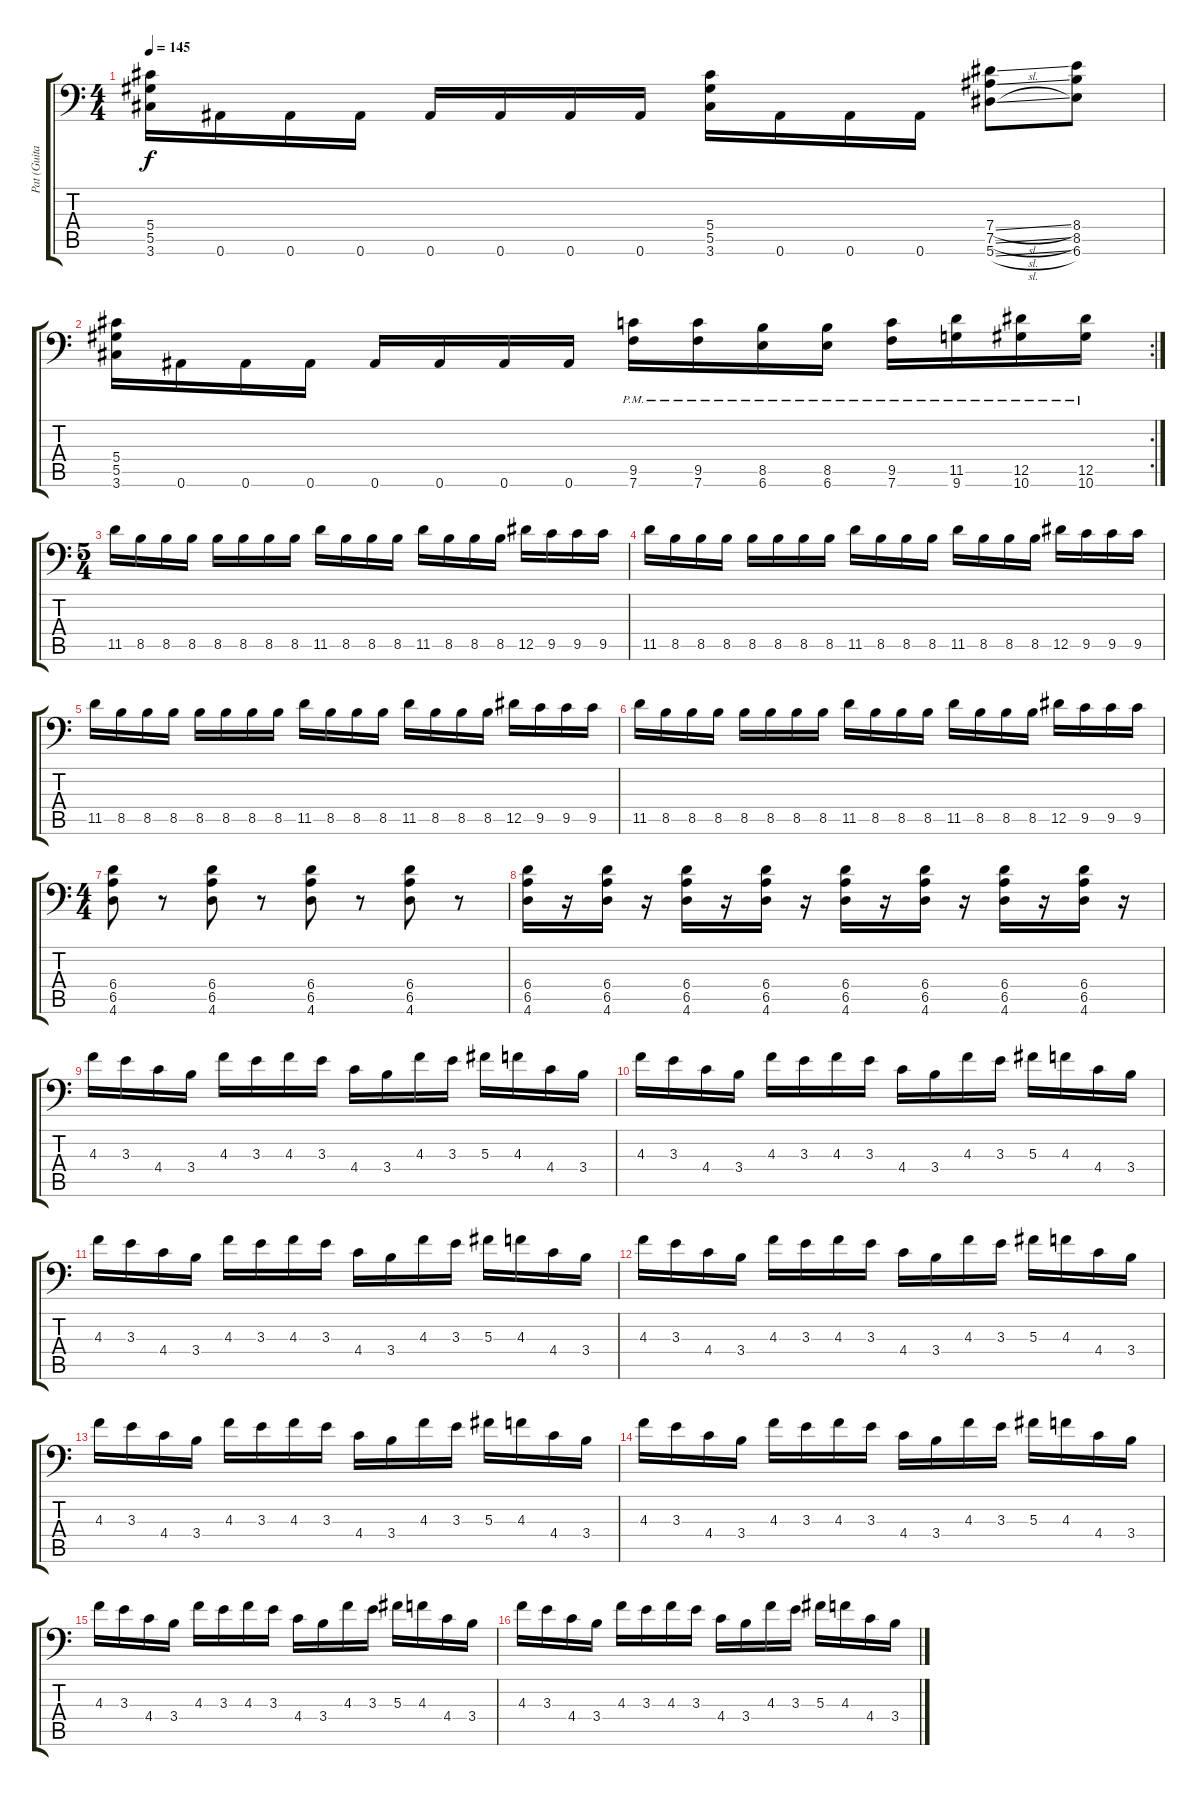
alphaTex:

\track ("Pat (Guitar)" "Pat (Guita") {instrument distortionguitar}
\staff {score tabs}
\tuning (Bb3 F3 Db3 Ab2 Eb2 Bb1) {hide}
\ts (4 4)
\tempo 145
\clef f4
\ks c
(5.4 5.5 3.6).16{dy f} 0.6.16 0.6.16 0.6.16 0.6.16 0.6.16 0.6.16 0.6.16 (5.4 5.5 3.6).16 0.6.16 0.6.16 0.6.16 (7.4{sl} 7.5{sl} 5.6{sl}).8 (8.4 8.5 6.6).8 |
\rc 2
(5.4 5.5 3.6).16 0.6.16 0.6.16 0.6.16 0.6.16 0.6.16 0.6.16 0.6.16 (9.5{pm} 7.6{pm}).16 (9.5{pm} 7.6{pm}).16 (8.5{pm} 6.6{pm}).16 (8.5{pm} 6.6{pm}).16 (9.5{pm} 7.6{pm}).16 (11.5{pm} 9.6{pm}).16 (12.5{pm} 10.6{pm}).16 (12.5{pm} 10.6{pm}).16 |
\ts (5 4)
11.5.16 8.5.16 8.5.16 8.5.16 8.5.16 8.5.16 8.5.16 8.5.16 11.5.16 8.5.16 8.5.16 8.5.16 11.5.16 8.5.16 8.5.16 8.5.16 12.5.16 9.5.16 9.5.16 9.5.16 |
11.5.16 8.5.16 8.5.16 8.5.16 8.5.16 8.5.16 8.5.16 8.5.16 11.5.16 8.5.16 8.5.16 8.5.16 11.5.16 8.5.16 8.5.16 8.5.16 12.5.16 9.5.16 9.5.16 9.5.16 |
11.5.16 8.5.16 8.5.16 8.5.16 8.5.16 8.5.16 8.5.16 8.5.16 11.5.16 8.5.16 8.5.16 8.5.16 11.5.16 8.5.16 8.5.16 8.5.16 12.5.16 9.5.16 9.5.16 9.5.16 |
11.5.16 8.5.16 8.5.16 8.5.16 8.5.16 8.5.16 8.5.16 8.5.16 11.5.16 8.5.16 8.5.16 8.5.16 11.5.16 8.5.16 8.5.16 8.5.16 12.5.16 9.5.16 9.5.16 9.5.16 |
\ts (4 4)
(6.4 6.5 4.6).8 r.8 (6.4 6.5 4.6).8 r.8 (6.4 6.5 4.6).8 r.8 (6.4 6.5 4.6).8 r.8 |
(6.4 6.5 4.6).16 r.16 (6.4 6.5 4.6).16 r.16 (6.4 6.5 4.6).16 r.16 (6.4 6.5 4.6).16 r.16 (6.4 6.5 4.6).16 r.16 (6.4 6.5 4.6).16 r.16 (6.4 6.5 4.6).16 r.16 (6.4 6.5 4.6).16 r.16 |
4.3.16 3.3.16 4.4.16 3.4.16 4.3.16 3.3.16 4.3.16 3.3.16 4.4.16 3.4.16 4.3.16 3.3.16 5.3.16 4.3.16 4.4.16 3.4.16 |
4.3.16 3.3.16 4.4.16 3.4.16 4.3.16 3.3.16 4.3.16 3.3.16 4.4.16 3.4.16 4.3.16 3.3.16 5.3.16 4.3.16 4.4.16 3.4.16 |
4.3.16 3.3.16 4.4.16 3.4.16 4.3.16 3.3.16 4.3.16 3.3.16 4.4.16 3.4.16 4.3.16 3.3.16 5.3.16 4.3.16 4.4.16 3.4.16 |
4.3.16 3.3.16 4.4.16 3.4.16 4.3.16 3.3.16 4.3.16 3.3.16 4.4.16 3.4.16 4.3.16 3.3.16 5.3.16 4.3.16 4.4.16 3.4.16 |
4.3.16 3.3.16 4.4.16 3.4.16 4.3.16 3.3.16 4.3.16 3.3.16 4.4.16 3.4.16 4.3.16 3.3.16 5.3.16 4.3.16 4.4.16 3.4.16 |
4.3.16 3.3.16 4.4.16 3.4.16 4.3.16 3.3.16 4.3.16 3.3.16 4.4.16 3.4.16 4.3.16 3.3.16 5.3.16 4.3.16 4.4.16 3.4.16 |
4.3.16 3.3.16 4.4.16 3.4.16 4.3.16 3.3.16 4.3.16 3.3.16 4.4.16 3.4.16 4.3.16 3.3.16 5.3.16 4.3.16 4.4.16 3.4.16 |
4.3.16 3.3.16 4.4.16 3.4.16 4.3.16 3.3.16 4.3.16 3.3.16 4.4.16 3.4.16 4.3.16 3.3.16 5.3.16 4.3.16 4.4.16 3.4.16
